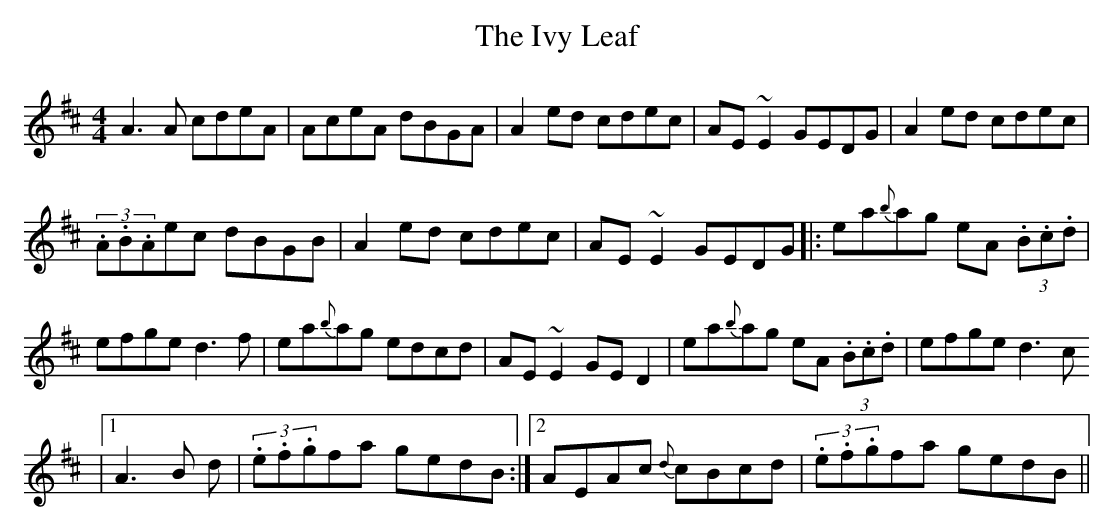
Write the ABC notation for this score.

X:1
T:The Ivy Leaf
M:4/4
K:D %i.e. 2 sharps
A3A cdeA | AceA dBGA | A2ed cdec | AE~E2 GEDG | A2ed cdec |
(3.A.B.Aec dBGB | A2ed cdec | AE~E2 GEDG |: ea{b}ag eA (3.B.c.d |
efge d3f | ea{b}ag edcd | AE~E2 GED2 | ea{b}ag eA (3.B.c.d | efge d3c
|1 A3B +E3c3+d | (3.e.f.gfa gedB :|2 AEAc {d}cBcd| (3.e.f.gfa gedB ||
